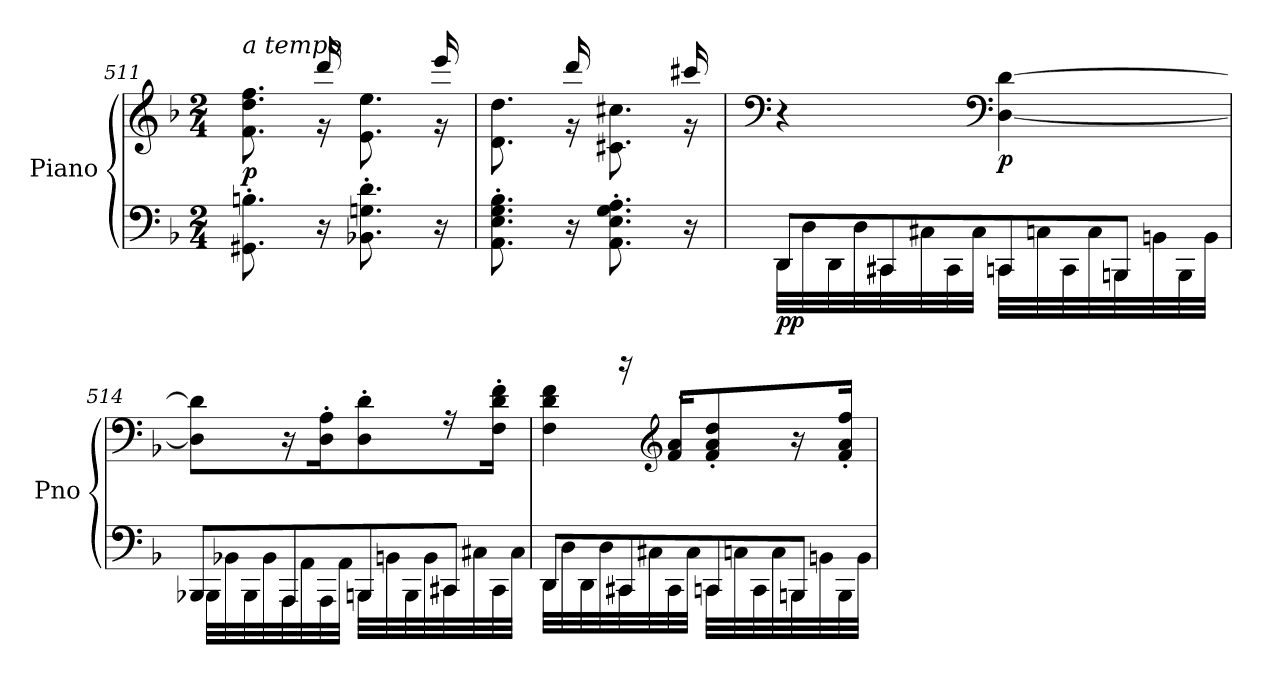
**kern	**kern	**dynam
*part1	*part1	*part1
*staff2	*staff1	*staff1/2
*I"Piano	*	*
*I'Pno	*	*
*clefF4	*clefG2	*
*k[b-]	*k[b-]	*
*M2/4	*M2/4	*
=511	=511	=511
*	*^	*
!	!LO:TX:a:i:t=a tempo	!	!
!	!	!	!LO:DY:b
8.GG#X\' 8.Bn\'	8.ryy	8.f\ 8.dd\ 8.ff\	p
16r	16ddd/	16r	.
8.BB-X\' 8.Gn\' 8.d\'	8.ryy	8.e\ 8.ee\	.
16r	16eee/	16r	.
=512	=512	=512	=512
8.AA\' 8.E\' 8.G\' 8.B-\'	8.ryy	8.d\ 8.dd\	.
16r	16ddd/	16r	.
8.AA\' 8.E\' 8.G\' 8.A\'	8.ryy	8.c#X\ 8.cc#X\	.
16r	16ccc#X/	16r	.
!!LO:LB:g=z
=513	=513	=513	=513
*^	*	*	*
!	!	!	!	!LO:DY:b=2
*	*	*v	*v	*
8DD/L	32DD\LLL	4r	pp
.	32D\	.	.
.	32DD\	.	.
.	32D\	.	.
8CC#X/	32CC#\	.	.
.	32C#X\	.	.
.	32CC#\	.	.
.	32C#\JJJ	.	.
*	*	*clefF4	*
!	!	!	!LO:DY:b
8CCn/	32CC\LLL	[4D\ [4d\	p
.	32Cn\	.	.
.	32CC\	.	.
.	32C\	.	.
8BBBn/J	32BBB\	.	.
.	32BBn\	.	.
.	32BBB\	.	.
.	32BB\JJJ	.	.
=514	=514	=514	=514
8BBB-X/L	32BBB-\LLL	8D\] 8d\]L	.
.	32BB-X\	.	.
.	32BBB-\	.	.
.	32BB-\	.	.
8AAA/	32AAA\	16r	.
.	32AA\	.	.
.	32AAA\	16D\' 16A\'K	.
.	32AA\JJJ	.	.
8BBBn/	32BBB\LLL	8D\' 8d\'	.
.	32BBn\	.	.
.	32BBB\	.	.
.	32BB\	.	.
8CC#X/J	32CC#\	16r	.
.	32C#X\	.	.
.	32CC#\	16F\' 16d\' 16f\'Jk	.
.	32C#\JJJ	.	.
=515	=515	=515	=515
*	*	*^	*
8DD/L	32DD\LLL	8ryy	4F\ 4d\ 4f\	.
.	32D\	.	.	.
.	32DD\	.	.	.
.	32D\	.	.	.
8CC#X/	32CC#\	16r	.	.
.	32C#X\	.	.	.
*	*	*clefG2	*	*
.	32CC#\	16f/' 16a/'KL	.	.
.	32C#\JJJ	.	.	.
8CCn/	32CC\LLL	8f/' 8a/' 8dd/'	4ryy	.
.	32Cn\	.	.	.
.	32CC\	.	.	.
.	32C\	.	.	.
8BBBn/J	32BBB\	16r	.	.
.	32BBn\	.	.	.
.	32BBB\	16f/' 16a/' 16ff/'Jk	.	.
.	32BB\JJJ	.	.	.
*v	*v	*	*	*
*	*v	*v	*
=	=	=
*-	*-	*-
